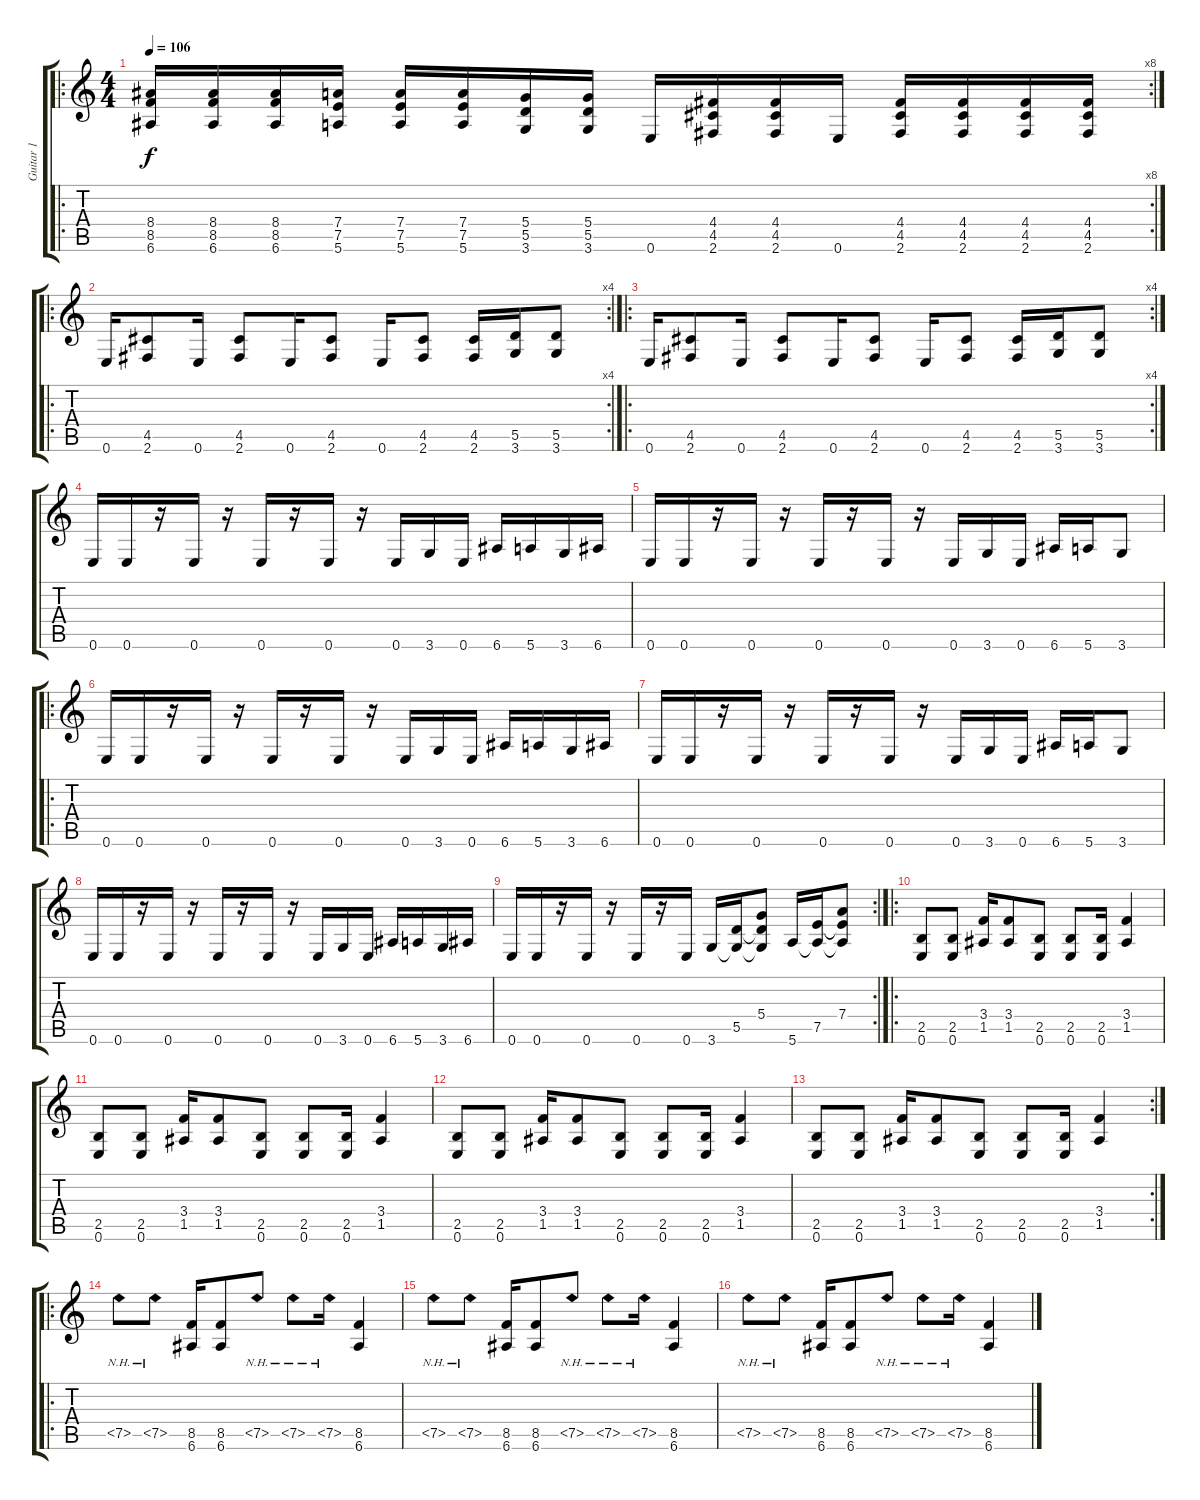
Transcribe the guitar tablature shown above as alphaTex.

\track ("Guitar 1" "Guitar 1") {instrument distortionguitar}
\staff {score tabs}
\tuning (E4 B3 G3 D3 A2 E2) {hide}
\ro
\rc 8
\ts (4 4)
\tempo 106
\clef g2
\ks c
(8.4 8.5 6.6).16{dy f} (8.4 8.5 6.6).16 (8.4 8.5 6.6).16 (7.4 7.5 5.6).16 (7.4 7.5 5.6).16 (7.4 7.5 5.6).16 (5.4 5.5 3.6).16 (5.4 5.5 3.6).16 0.6.16 (4.4 4.5 2.6).16 (4.4 4.5 2.6).16 0.6.16 (4.4 4.5 2.6).16 (4.4 4.5 2.6).16 (4.4 4.5 2.6).16 (4.4 4.5 2.6).16 |
\ro
\rc 4
0.6.16 (4.5 2.6).8 0.6.16 (4.5 2.6).8 0.6.16 (4.5 2.6).8 0.6.16 (4.5 2.6).8 (4.5 2.6).16 (5.5 3.6).16 (5.5 3.6).8 |
\ro
\rc 4
0.6.16 (4.5 2.6).8 0.6.16 (4.5 2.6).8 0.6.16 (4.5 2.6).8 0.6.16 (4.5 2.6).8 (4.5 2.6).16 (5.5 3.6).16 (5.5 3.6).8 |
0.6.16 0.6.16 r.16 0.6.16 r.16 0.6.16 r.16 0.6.16 r.16 0.6.16 3.6.16 0.6.16 6.6.16 5.6.16 3.6.16 6.6.16 |
0.6.16 0.6.16 r.16 0.6.16 r.16 0.6.16 r.16 0.6.16 r.16 0.6.16 3.6.16 0.6.16 6.6.16 5.6.16 3.6.8 |
\ro
0.6.16 0.6.16 r.16 0.6.16 r.16 0.6.16 r.16 0.6.16 r.16 0.6.16 3.6.16 0.6.16 6.6.16 5.6.16 3.6.16 6.6.16 |
0.6.16 0.6.16 r.16 0.6.16 r.16 0.6.16 r.16 0.6.16 r.16 0.6.16 3.6.16 0.6.16 6.6.16 5.6.16 3.6.8 |
0.6.16 0.6.16 r.16 0.6.16 r.16 0.6.16 r.16 0.6.16 r.16 0.6.16 3.6.16 0.6.16 6.6.16 5.6.16 3.6.16 6.6.16 |
\rc 2
0.6.16 0.6.16 r.16 0.6.16 r.16 0.6.16 r.16 0.6.16 3.6.16 (5.5 3.6{t}).16 (5.4 5.5{t} 3.6{t}).8 5.6.16 (7.5 5.6{t}).16 (7.4 7.5{t} 5.6{t}).8 |
\ro
(2.5 0.6).8 (2.5 0.6).8 (3.4 1.5).16 (3.4 1.5).8 (2.5 0.6).8 (2.5 0.6).8 (2.5 0.6).16 (3.4 1.5).4 |
(2.5 0.6).8 (2.5 0.6).8 (3.4 1.5).16 (3.4 1.5).8 (2.5 0.6).8 (2.5 0.6).8 (2.5 0.6).16 (3.4 1.5).4 |
(2.5 0.6).8 (2.5 0.6).8 (3.4 1.5).16 (3.4 1.5).8 (2.5 0.6).8 (2.5 0.6).8 (2.5 0.6).16 (3.4 1.5).4 |
\rc 2
(2.5 0.6).8 (2.5 0.6).8 (3.4 1.5).16 (3.4 1.5).8 (2.5 0.6).8 (2.5 0.6).8 (2.5 0.6).16 (3.4 1.5).4 |
\ro
7.5{nh}.8 7.5{nh}.8 (8.5 6.6).16 (8.5 6.6).8 7.5{nh}.8 7.5{nh}.8 7.5{nh}.16 (8.5 6.6).4 |
7.5{nh}.8 7.5{nh}.8 (8.5 6.6).16 (8.5 6.6).8 7.5{nh}.8 7.5{nh}.8 7.5{nh}.16 (8.5 6.6).4 |
7.5{nh}.8 7.5{nh}.8 (8.5 6.6).16 (8.5 6.6).8 7.5{nh}.8 7.5{nh}.8 7.5{nh}.16 (8.5 6.6).4
